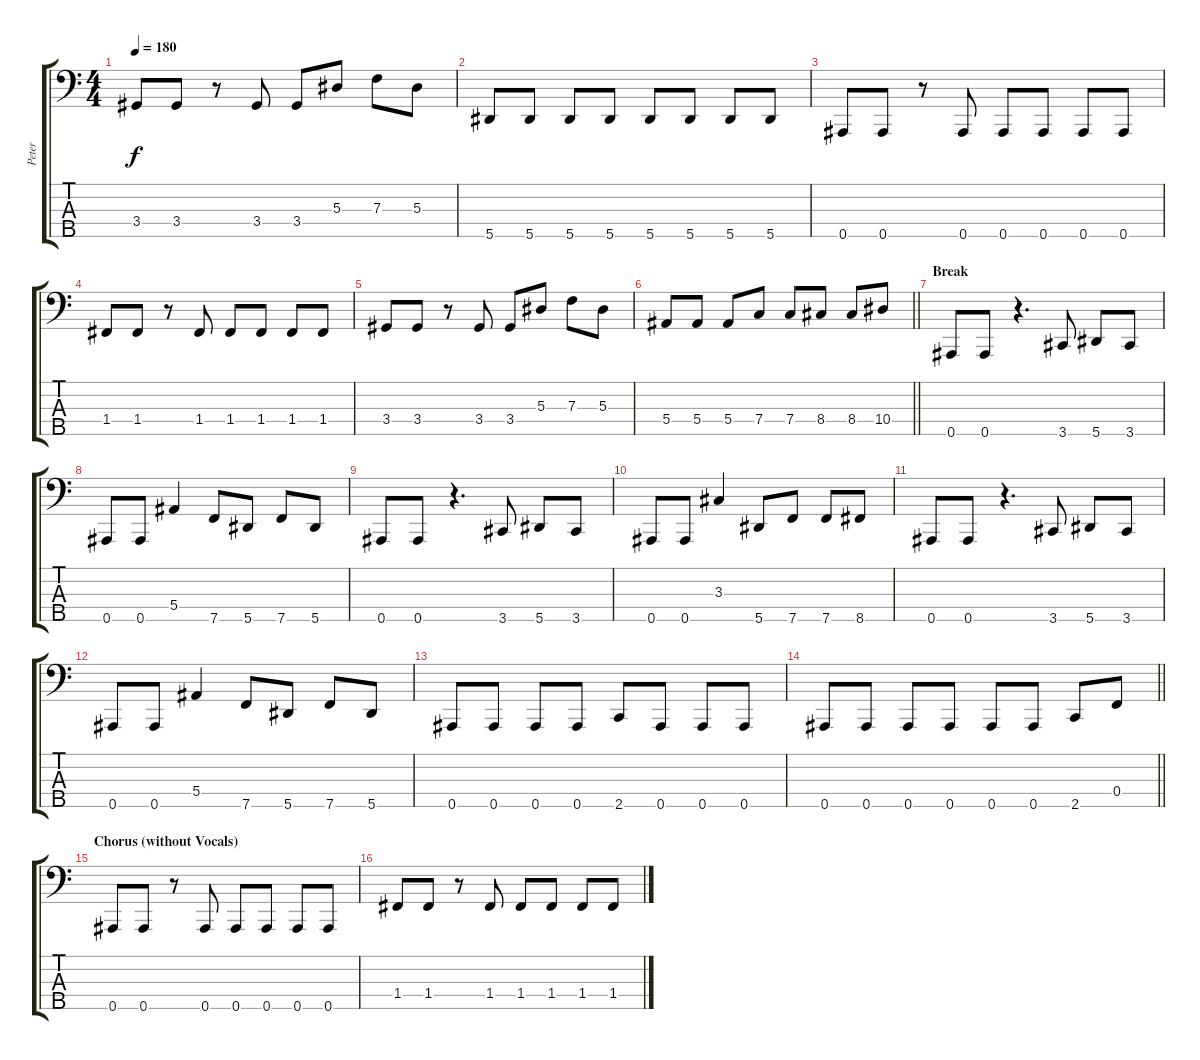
\track ("Peter" "Peter") {instrument electricbassfinger}
\staff {score tabs}
\tuning (Ab2 Eb2 Bb1 F1 Bb0) {hide}
\ts (4 4)
\tempo 180
\clef f4
\ks c
3.4.8{dy f} 3.4.8 r.8 3.4.8 3.4.8 5.3.8 7.3.8 5.3.8 |
5.5.8 5.5.8 5.5.8 5.5.8 5.5.8 5.5.8 5.5.8 5.5.8 |
0.5.8 0.5.8 r.8 0.5.8 0.5.8 0.5.8 0.5.8 0.5.8 |
1.4.8 1.4.8 r.8 1.4.8 1.4.8 1.4.8 1.4.8 1.4.8 |
3.4.8 3.4.8 r.8 3.4.8 3.4.8 5.3.8 7.3.8 5.3.8 |
\barLineRight lightlight
5.4.8 5.4.8 5.4.8 7.4.8 7.4.8 8.4.8 8.4.8 10.4.8 |
\section ("" "Break")
0.5.8 0.5.8 r.4{d} 3.5.8 5.5.8 3.5.8 |
0.5.8 0.5.8 5.4.4 7.5.8 5.5.8 7.5.8 5.5.8 |
0.5.8 0.5.8 r.4{d} 3.5.8 5.5.8 3.5.8 |
0.5.8 0.5.8 3.3.4 5.5.8 7.5.8 7.5.8 8.5.8 |
0.5.8 0.5.8 r.4{d} 3.5.8 5.5.8 3.5.8 |
0.5.8 0.5.8 5.4.4 7.5.8 5.5.8 7.5.8 5.5.8 |
0.5.8 0.5.8 0.5.8 0.5.8 2.5.8 0.5.8 0.5.8 0.5.8 |
\barLineRight lightlight
0.5.8 0.5.8 0.5.8 0.5.8 0.5.8 0.5.8 2.5.8 0.4.8 |
\section ("" "Chorus (without Vocals)")
0.5.8 0.5.8 r.8 0.5.8 0.5.8 0.5.8 0.5.8 0.5.8 |
1.4.8 1.4.8 r.8 1.4.8 1.4.8 1.4.8 1.4.8 1.4.8
